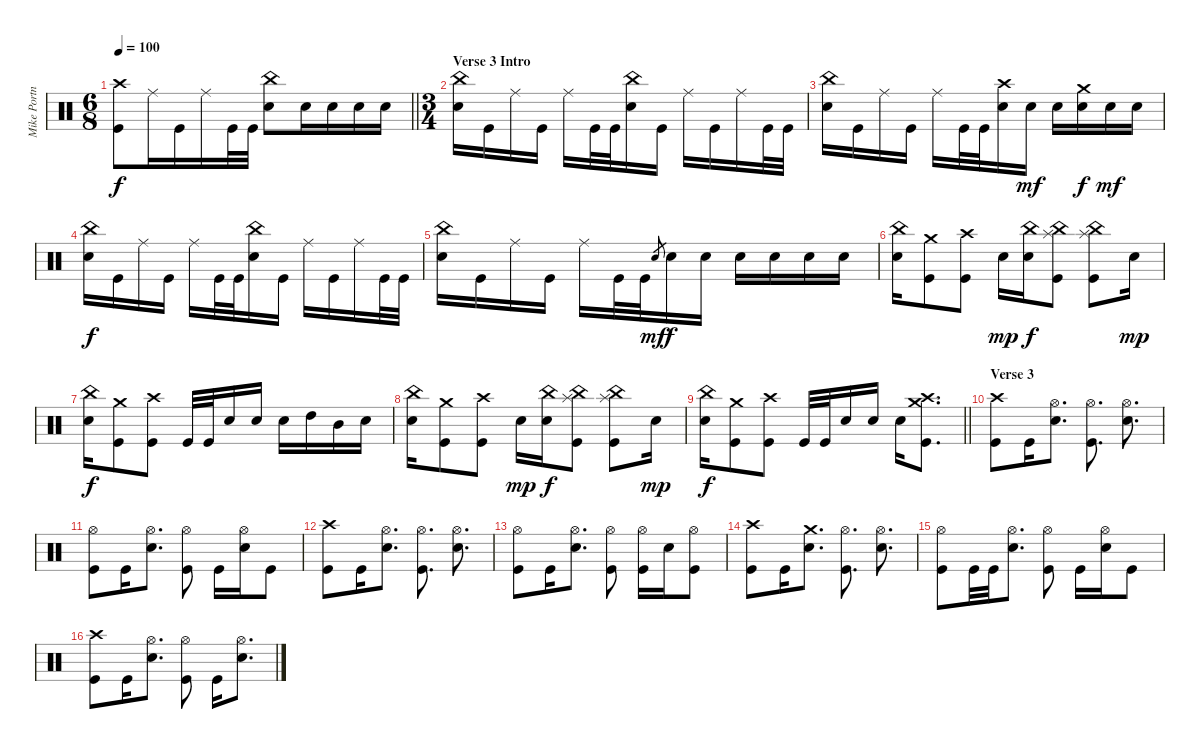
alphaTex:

\track ("Mike Portnoy" "Mike Portn") {instrument percussion}
\staff {score}
\articulation defaults
\ts (6 8)
\tempo 100
\clef neutral
\barLineRight lightlight
\ks c
("Crash high (hit)" "Kick (hit)").8{dy f} "Ride (middle)".16 "Kick (hit)".16 "Ride (middle)".16 "Kick (hit)".32 "Kick (hit)".32 ("China (hit)" "Electric Snare (hit)").8 "Electric Snare (hit)".16 "Electric Snare (hit)".16 "Electric Snare (hit)".16 "Electric Snare (hit)".16 |
\ts (3 4)
\section ("" "Verse 3 Intro")
("China (hit)" "Electric Snare (hit)").16 "Kick (hit)".16 "Ride (middle)".16 "Kick (hit)".16 "Ride (middle)".16 "Kick (hit)".32 "Kick (hit)".32 ("China (hit)" "Electric Snare (hit)").16 "Kick (hit)".16 "Ride (middle)".16 "Kick (hit)".16 "Ride (middle)".16 "Kick (hit)".32 "Kick (hit)".32 |
("China (hit)" "Electric Snare (hit)").16 "Kick (hit)".16 "Ride (middle)".16 "Kick (hit)".16 "Ride (middle)".16 "Kick (hit)".32 "Kick (hit)".32 ("Crash high (hit)" "Electric Snare (hit)").16 "Electric Snare (hit)".16{dy mf} "Electric Snare (hit)".16 ("Crash medium (hit)" "Electric Snare (hit)").16{dy f} "Electric Snare (hit)".16{dy mf} "Electric Snare (hit)".16 |
("China (hit)" "Electric Snare (hit)").16{dy f} "Kick (hit)".16 "Ride (middle)".16 "Kick (hit)".16 "Ride (middle)".16 "Kick (hit)".32 "Kick (hit)".32 ("China (hit)" "Electric Snare (hit)").16 "Kick (hit)".16 "Ride (middle)".16 "Kick (hit)".16 "Ride (middle)".16 "Kick (hit)".32 "Kick (hit)".32 |
("China (hit)" "Electric Snare (hit)").16 "Kick (hit)".16 "Ride (middle)".16 "Kick (hit)".16 "Ride (middle)".16 "Kick (hit)".32 "Kick (hit)".32 "Electric Snare (hit)".8{gr dy mf} "Electric Snare (hit)".16{dy f} "Electric Snare (hit)".16 "Electric Snare (hit)".16 "Electric Snare (hit)".16 "Electric Snare (hit)".16 "Electric Snare (hit)".16 |
("China (hit)" "Electric Snare (hit)").16 ("Crash medium (hit)" "Kick (hit)").8 ("Crash high (hit)" "Kick (hit)").8 "Electric Snare (hit)".16{dy mp} ("China (hit)" "Electric Snare (hit)").16{dy f} ("Splash (hit)" "China (hit)" "Kick (hit)").8 ("Splash (hit)" "China (hit)" "Kick (hit)").8 "Electric Snare (hit)".16{dy mp} |
("China (hit)" "Electric Snare (hit)").16{dy f} ("Crash medium (hit)" "Kick (hit)").8 ("Crash high (hit)" "Kick (hit)").8 "Kick (hit)".32 "Kick (hit)".32 "Electric Snare (hit)".16 "Electric Snare (hit)".16 "Electric Snare (hit)".16 "High Tom (hit)".16 "Mid Tom (hit)".16 "Electric Snare (hit)".16 |
("China (hit)" "Electric Snare (hit)").16 ("Crash medium (hit)" "Kick (hit)").8 ("Crash high (hit)" "Kick (hit)").8 "Electric Snare (hit)".16{dy mp} ("China (hit)" "Electric Snare (hit)").16{dy f} ("Splash (hit)" "China (hit)" "Kick (hit)").8 ("Splash (hit)" "China (hit)" "Kick (hit)").8 "Electric Snare (hit)".16{dy mp} |
\barLineRight lightlight
("China (hit)" "Electric Snare (hit)").16{dy f} ("Crash medium (hit)" "Kick (hit)").8 ("Crash high (hit)" "Kick (hit)").8 "Kick (hit)".32 "Kick (hit)".32 "Electric Snare (hit)".16 "Electric Snare (hit)".16 "Electric Snare (hit)".16 ("Crash high (hit)" "Crash medium (hit)" "Kick (hit)").8{d} |
\section ("" "Verse 3")
("Crash high (hit)" "Kick (hit)").8 "Kick (hit)".16 ("Hi-Hat (open)" "Electric Snare (hit)").8{d} ("Hi-Hat (open)" "Kick (hit)").8{d} ("Hi-Hat (open)" "Electric Snare (hit)").8{d} |
("Hi-Hat (open)" "Kick (hit)").8 "Kick (hit)".16 ("Hi-Hat (open)" "Electric Snare (hit)").8{d} ("Hi-Hat (open)" "Kick (hit)").8 "Kick (hit)".16 ("Hi-Hat (open)" "Electric Snare (hit)").16 "Kick (hit)".8 |
("Crash high (hit)" "Kick (hit)").8 "Kick (hit)".16 ("Hi-Hat (open)" "Electric Snare (hit)").8{d} ("Hi-Hat (open)" "Kick (hit)").8{d} ("Hi-Hat (open)" "Electric Snare (hit)").8{d} |
("Hi-Hat (open)" "Kick (hit)").8 "Kick (hit)".16 ("Hi-Hat (open)" "Electric Snare (hit)").8{d} ("Hi-Hat (open)" "Kick (hit)").8 ("Hi-Hat (open)" "Kick (hit)").16 "Electric Snare (hit)".16 ("Hi-Hat (open)" "Kick (hit)").8 |
("Crash high (hit)" "Kick (hit)").8 "Kick (hit)".16 ("Crash medium (hit)" "Electric Snare (hit)").8{d} ("Hi-Hat (open)" "Kick (hit)").8{d} ("Hi-Hat (open)" "Electric Snare (hit)").8{d} |
("Hi-Hat (open)" "Kick (hit)").8 "Kick (hit)".32 "Kick (hit)".32 ("Hi-Hat (open)" "Electric Snare (hit)").8{d} ("Hi-Hat (open)" "Kick (hit)").8 "Kick (hit)".16 ("Hi-Hat (open)" "Electric Snare (hit)").16 "Kick (hit)".8 |
("Crash high (hit)" "Kick (hit)").8 "Kick (hit)".16 ("Hi-Hat (open)" "Electric Snare (hit)").8{d} ("Hi-Hat (open)" "Kick (hit)").8 "Kick (hit)".16 ("Hi-Hat (open)" "Electric Snare (hit)").8{d}
